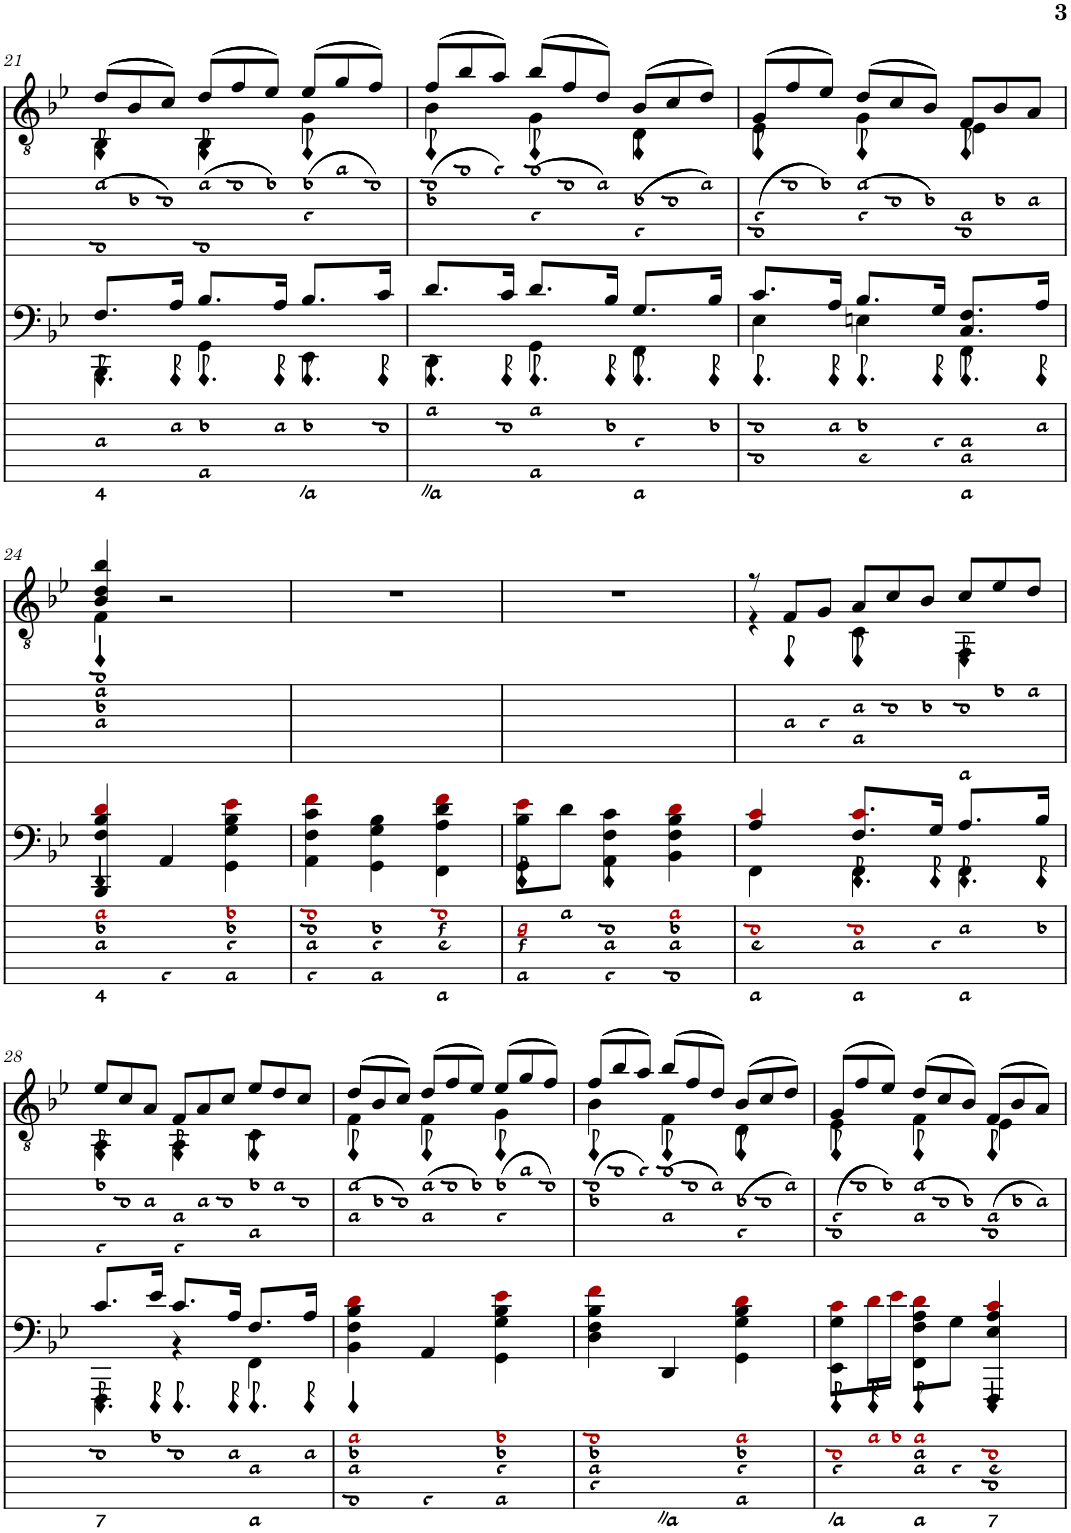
**kern	**kern	**kern	**kern
*part2	*part2	*part1	*part1
*staff4	*staff3	*staff2	*staff1
*I"Liuto II.	*	*I"Liuto I.	*
!!LO:PB:g=z
*	*clefF4	*	*clefGv2
*k[b-e-]	*k[b-e-]	*k[b-e-]	*k[b-e-]
*M3/4	*M3/4	*M3/4	*M3/4
=21	=21	=21	=21
*^	*^	*	*
*	*	*	*	*Xtuplet	*Xtuplet
*	*	*	*	*^	*^
8.FL	4BBB-	8.F/L	4BBB-\	12dL	4BB-	((12d/L	4BB-\
.	.	.	.	12B-	.	12B-/	.
.	.	.	.	12cJ	.	12c/J))	.
16AJk	.	16A/Jk	.	.	.	.	.
8.B-L	4GG	8.B-/L	4GG\	12dL	4BB-	((12d/L	4BB-\
.	.	.	.	12f	.	12f/	.
.	.	.	.	12e-J	.	12e-/J))	.
16AJk	.	16A/Jk	.	.	.	.	.
8.B-L	4EE-	8.B-/L	4EE-\	12e-L	4G	((12e-/L	4G\
.	.	.	.	12g	.	12g/	.
.	.	.	.	12fJ	.	12f/J))	.
16cJk	.	16c/Jk	.	.	.	.	.
=22	=22	=22	=22	=22	=22	=22	=22
8.dL	4DD	8.d/L	4DD\	12fL	4B-	((12f/L	4B-\
.	.	.	.	12b-	.	12b-/	.
.	.	.	.	12aJ	.	12a/J))	.
16cJk	.	16c/Jk	.	.	.	.	.
8.dL	4GG	8.d/L	4GG\	12b-L	4G	((12b-/L	4G\
.	.	.	.	12f	.	12f/	.
.	.	.	.	12dJ	.	12d/J))	.
16B-Jk	.	16B-/Jk	.	.	.	.	.
8.GL	4FF	8.G/L	4FF\	12B-L	4D	((12B-/L	4D\
.	.	.	.	12c	.	12c/	.
.	.	.	.	12dJ	.	12d/J))	.
16B-Jk	.	16B-/Jk	.	.	.	.	.
=23	=23	=23	=23	=23	=23	=23	=23
8.cL	4E-	8.c/L	4E-\	12GL	4E-	((12G/L	4E-\
.	.	.	.	12f	.	12f/	.
.	.	.	.	12e-J	.	12e-/J))	.
16AJk	.	16A/Jk	.	.	.	.	.
8.B-L	4En	8.B-/L	4En\	12dL	4G	((12d/L	4G\
.	.	.	.	12c	.	12c/	.
.	.	.	.	12B-J	.	12B-/J))	.
16GJk	.	16G/Jk	.	.	.	.	.
8.C\ 8.F\L	4FF	8.C/ 8.F/L	4FF\	12FL	4E-	12F/L	4E-\
.	.	.	.	12B-	.	12B-/	.
.	.	.	.	12AJ	.	12A/J	.
16AJk	.	16A/Jk	.	.	.	.	.
*v	*v	*	*	*	*	*	*
*	*v	*v	*	*	*	*
!!LO:LB:g=z	!!
=24	=24	=24	=24	=24	=24
4BBB- 4F 4B- 4di	4BBB-/ 4F/ 4B-/ 4di/	4B- 4d 4b-	4F	4B-/ 4d/ 4b-/	4F\
4AA	4AA/	2r	2ryy	2r	2ryy
4GG 4G 4B- 4e-i	4GG\ 4G\ 4B-\ 4e-i\	.	.	.	.
*	*	*v	*v	*	*
*	*	*	*v	*v
=25	=25	=25	=25
4AA 4F 4c 4fi	4AA\ 4F\ 4c\ 4fi\	2.r	2.r
4GG 4G 4B-	4GG\ 4G\ 4B-\	.	.
4FF 4A 4d 4fi	4FF\ 4A\ 4d\ 4fi\	.	.
=26	=26	=26	=26
8GG\ 8B-\ 8e-i\L	8GG\ 8B-\ 8e-i\L	2.r	2.r
8dJ	8d\J	.	.
4AA 4F 4c	4AA\ 4F\ 4c\	.	.
4BB- 4F 4B- 4di	4BB-\ 4F\ 4B-\ 4di\	.	.
=27	=27	=27	=27
*^	*^	*^	*^
4A 4ci	4FF	4A/ 4ci/	4FF\	12r	4r	12r	4r
.	.	.	.	12FL	.	12F/L	.
.	.	.	.	12GJ	.	12G/J	.
8.F\ 8.ci\L	4FF	8.F/ 8.ci/L	4FF\	12AL	4C	12A/L	4C\
.	.	.	.	12c	.	12c/	.
.	.	.	.	12B-J	.	12B-/J	.
16GJk	.	16G/Jk	.	.	.	.	.
8.AL	4FF	8.A/L	4FF\	12cL	4FF	12c/L	4FF\
.	.	.	.	12e-	.	12e-/	.
.	.	.	.	12dJ	.	12d/J	.
16B-Jk	.	16B-/Jk	.	.	.	.	.
!!LO:LB:g=z	!!
=28	=28	=28	=28	=28	=28	=28	=28
8.cL	4FFF	8.c/L	4FFF\	12e-L	4AA	12e-/L	4AA\
.	.	.	.	12c	.	12c/	.
.	.	.	.	12AJ	.	12A/J	.
16e-Jk	.	16e-/Jk	.	.	.	.	.
8.cL	4r	8.c/L	4r	12FL	4AA	12F/L	4AA\
.	.	.	.	12A	.	12A/	.
.	.	.	.	12cJ	.	12c/J	.
16AJk	.	16A/Jk	.	.	.	.	.
8.FL	4FF	8.F/L	4FF\	12e-L	4C	12e-/L	4C\
.	.	.	.	12d	.	12d/	.
.	.	.	.	12cJ	.	12c/J	.
16AJk	.	16A/Jk	.	.	.	.	.
*v	*v	*	*	*	*	*	*
*	*v	*v	*	*	*	*
=29	=29	=29	=29	=29	=29
4BB- 4F 4B- 4di	4BB-\ 4F\ 4B-\ 4di\	12dL	4F	((12d/L	4F\
.	.	12B-	.	12B-/	.
.	.	12cJ	.	12c/J))	.
4AA	4AA/	12dL	4F	((12d/L	4F\
.	.	12f	.	12f/	.
.	.	12e-J	.	12e-/J))	.
4GG 4G 4B- 4e-i	4GG\ 4G\ 4B-\ 4e-i\	12e-L	4G	((12e-/L	4G\
.	.	12g	.	12g/	.
.	.	12fJ	.	12f/J))	.
=30	=30	=30	=30	=30	=30
4D 4F 4B- 4fi	4D\ 4F\ 4B-\ 4fi\	12fL	4B-	((12f/L	4B-\
.	.	12b-	.	12b-/	.
.	.	12aJ	.	12a/J))	.
4DD	4DD/	12b-L	4F	((12b-/L	4F\
.	.	12f	.	12f/	.
.	.	12dJ	.	12d/J))	.
4GG 4G 4B- 4di	4GG\ 4G\ 4B-\ 4di\	12B-L	4D	((12B-/L	4D\
.	.	12c	.	12c/	.
.	.	12dJ	.	12d/J))	.
=31	=31	=31	=31	=31	=31
8EE-\ 8G\ 8ci\L	8EE-\ 8G\ 8ci\L	12GL	4E-	((12G/L	4E-\
.	.	12f	.	12f/	.
16diL	16di\L	.	.	.	.
.	.	12e-J	.	12e-/J))	.
16e-iJJ	16e-i\JJ	.	.	.	.
8FF\ 8F\ 8A\ 8di\L	8FF\ 8F\ 8A\ 8di\L	12dL	4F	((12d/L	4F\
.	.	12c	.	12c/	.
8GJ	8G\J	.	.	.	.
.	.	12B-J	.	12B-/J))	.
4FFF 4E- 4A 4ci	4FFF/ 4E-/ 4A/ 4ci/	12FL	4E-	((12F/L	4E-\
.	.	12B-	.	12B-/	.
.	.	12AJ	.	12A/J))	.
*	*	*v	*v	*	*
*	*	*	*v	*v
=	=	=	=
*-	*-	*-	*-
